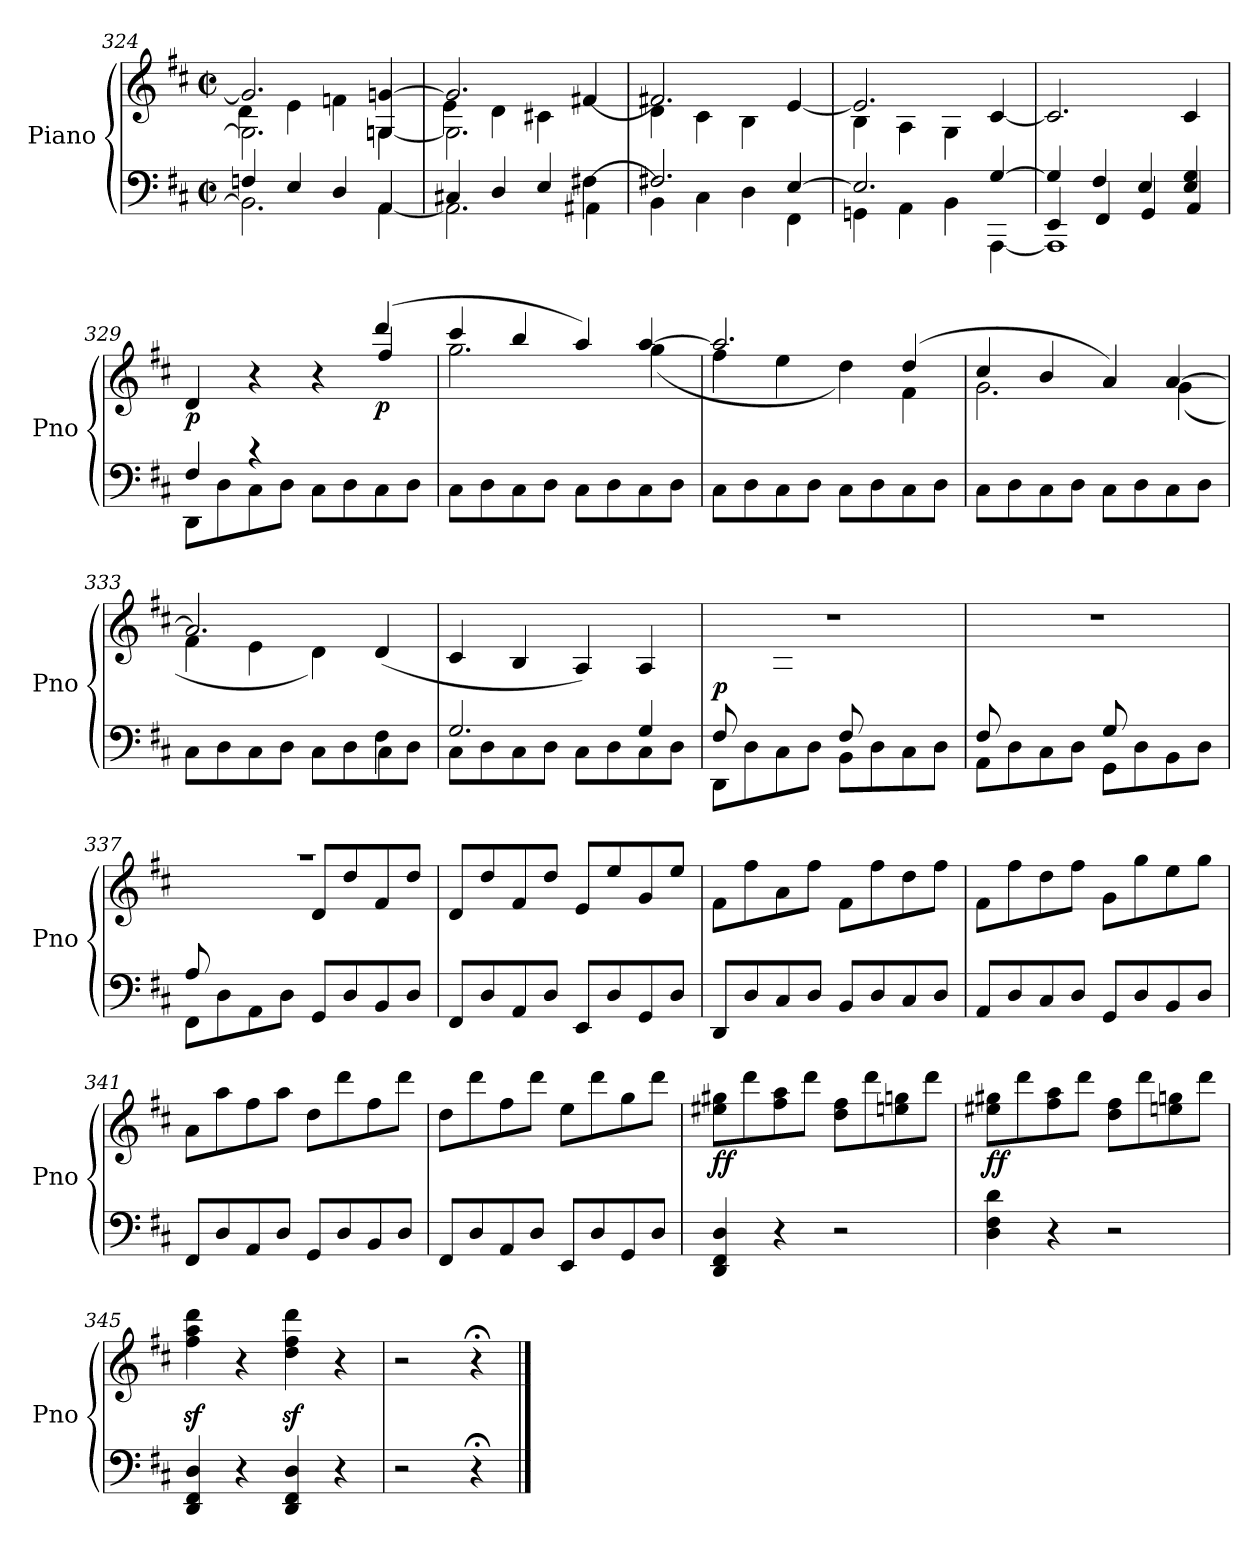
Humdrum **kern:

**kern	**kern	**dynam
*part1	*part1	*part1
*staff2	*staff1	*staff1/2
*I"Piano	*	*
*I'Pno	*	*
*clefF4	*clefG2	*
*k[f#c#]	*k[f#c#]	*
*D:	*D:	*
*M2/2	*M2/2	*
*met(c|)	*met(c|)	*
=324	=324	=324
*^	*^	*
*	*	*	*^	*
4Fn/	2.BB-\]	2.g#/]	2.G#\]	4d\	.
4E/	.	.	.	4e\	.
4D/	.	.	.	4fn\	.
!	!	!	!	!	!LO:DY:b=2
!	!	!	!	!	!LO:DY:n=1:a
4AA/	[<4AA\	[>4gn/	[<4Gn\	4Gn/	sf sf
=325	=325	=325	=325	=325	=325
*	*^	*	*	*	*
2.ryy	4C#X/	2.AA\]	2.g/]	2.G\]	4e\	.
.	4D/	.	.	.	4d\	.
.	4E/	.	.	.	4c#X\	.
!	!	!	!	!	!	!LO:DY:b=2
!	!	!	!	!	!	!LO:DY:n=1:a
[<4F#X\	4AA#X\	4ryy	[>4f#X/	4ryy	4ryy	sf sf
*	*v	*v	*	*	*	*
*	*	*	*v	*v	*
=326	=326	=326	=326	=326
2.F#X/]	4BB\	2.f#X/]	4d\	.
.	4C#\	.	4c#\	.
.	4D\	.	4B\	.
!	!	!	!	!LO:DY:b=2
!	!	!	!	!LO:DY:n=1:a
[>4E/	4FF#\	[>4e/	4ryy	sf sf
!!LO:LB:g=z	!!
=327	=327	=327	=327	=327
2.E/]	4GGn\	2.e/]	4B\	.
.	4AA\	.	4A\	.
.	4BB\	.	4G\	.
!	!	!	!	!LO:DY:b=2
!	!	!	!	!LO:DY:n=1:a
[>4G/	[<4AAA\	[>4c#/	4ryy	sf sf
*	*	*v	*v	*
=328	=328	=328	=328
*	*^	*	*
4G/]	1AAA]	4EE/	2.c#/]	.
4F#/	.	4FF#/	.	.
4E/	.	4GG/	.	.
4E/ 4G/	.	4AA/	4c#/	.
=329	=329	=329	=329	=329
*	*	*	*^	*
!	!	!	!	!	!LO:DY:b
*	*v	*v	*	*	*
4F#/	8DD\L	4d/	2.ryy	p
.	8D\	.	.	.
4rc	8C#\	4r	.	.
.	8D\J	.	.	.
4ryy	8C#\L	4r	.	.
.	8D\	.	.	.
!	!	!	!	!LO:DY:b
4ryy	8C#\	(>4ddd/	4ff#/	p
.	8D\J	.	.	.
*v	*v	*	*	*
=330	=330	=330	=330
8C#\L	4ccc#/	2.gg\	.
8D\	.	.	.
8C#\	4bb/	.	.
8D\J	.	.	.
8C#\L	4aa/)	.	.
8D\	.	.	.
8C#\	[>4aa/	(<4gg\	.
8D\J	.	.	.
=331	=331	=331	=331
8C#\L	2.aa/]	4ff#\	.
8D\	.	.	.
8C#\	.	4ee\	.
8D\J	.	.	.
8C#\L	.	4dd\)	.
8D\	.	.	.
8C#\	(>4dd/	4f#\	.
8D\J	.	.	.
=332	=332	=332	=332
8C#\L	4cc#/	2.g\	.
8D\	.	.	.
8C#\	4b/	.	.
8D\J	.	.	.
8C#\L	4a/)	.	.
8D\	.	.	.
8C#\	[>4a/	(<4g\	.
8D\J	.	.	.
!!LO:LB:g=z	!!
=333	=333	=333	=333
*^	*	*	*
2.ryy	8C#\L	2.a/]	4f#\	.
.	8D\	.	.	.
.	8C#\	.	4e\	.
.	8D\J	.	.	.
.	8C#\L	.	4d\)	.
.	8D\	.	.	.
4F#\	8C#\	(>4d/	4ryy	.
.	8D\J	.	.	.
*	*	*v	*v	*
=334	=334	=334	=334
2.G/	8C#\L	4c#/	.
.	8D\	.	.
.	8C#\	4B/	.
.	8D\J	.	.
.	8C#\L	4A/)	.
.	8D\	.	.
4G/	8C#\	4A/	.
.	8D\J	.	.
=335	=335	=335	=335
*	*	*^	*
!	!	!	!	!LO:DY:b
8F#/L	8DD\L	1r	8ryy	p
4.ryy	8D\	.	8d\	.
.	8C#\	.	8A\	.
.	8D\J	.	8d\J	.
8F#/L	8BB\L	.	8ryy	.
4.ryy	8D\	.	8f#\	.
.	8C#\	.	8d\	.
.	8D\J	.	8f#\J	.
=336	=336	=336	=336	=336
8F#/L	8AA\L	1r	8ryy	.
4.ryy	8D\	.	8f#\	.
.	8C#\	.	8d\	.
.	8D\J	.	8f#\J	.
8G/L	8GG\L	.	8ryy	.
4.ryy	8D\	.	8g\	.
.	8BB\	.	8e\	.
.	8D\J	.	8g\J	.
=337	=337	=337	=337	=337
8A/L	8FF#\L	1r	8ryy	.
2..ryy	8D\	.	8a\	.
.	8AA\	.	8f#\	.
.	8D\J	.	8a\J	.
.	8GG/L	.	8d/L	.
.	8D/	.	8dd/	.
.	8BB/	.	8f#/	.
.	8D/J	.	8dd/J	.
*v	*v	*	*	*
*	*v	*v	*
=338	=338	=338
8FF#/L	8d/L	.
8D/	8dd/	.
8AA/	8f#/	.
8D/J	8dd/J	.
8EE/L	8e/L	.
8D/	8ee/	.
8GG/	8g/	.
8D/J	8ee/J	.
!!LO:LB:g=z
=339	=339	=339
8DD/L	8f#\L	.
8D/	8ff#\	.
8C#/	8a\	.
8D/J	8ff#\J	.
8BB/L	8f#\L	.
8D/	8ff#\	.
8C#/	8dd\	.
8D/J	8ff#\J	.
=340	=340	=340
8AA/L	8f#\L	.
8D/	8ff#\	.
8C#/	8dd\	.
8D/J	8ff#\J	.
8GG/L	8g\L	.
8D/	8gg\	.
8BB/	8ee\	.
8D/J	8gg\J	.
=341	=341	=341
8FF#/L	8a\L	.
8D/	8aa\	.
8AA/	8ff#\	.
8D/J	8aa\J	.
8GG/L	8dd\L	.
8D/	8ddd\	.
8BB/	8ff#\	.
8D/J	8ddd\J	.
=342	=342	=342
8FF#/L	8dd\L	.
8D/	8ddd\	.
8AA/	8ff#\	.
8D/J	8ddd\J	.
8EE/L	8ee\L	.
8D/	8ddd\	.
8GG/	8gg\	.
8D/J	8ddd\J	.
!!LO:PB:g=z
=343	=343	=343
!	!	!LO:DY:b
4DD/ 4FF#/ 4D/	8ee#X\ 8gg#X\L	ff
.	8ddd\	.
4r	8ff#\ 8aa\	.
.	8ddd\J	.
2r	8dd\ 8ff#\L	.
.	8ddd\	.
.	8een\ 8ggn\	.
.	8ddd\J	.
=344	=344	=344
!	!	!LO:DY:b
4D\ 4F#\ 4d\	8ee#X\ 8gg#X\L	ff
.	8ddd\	.
4r	8ff#\ 8aa\	.
.	8ddd\J	.
2r	8dd\ 8ff#\L	.
.	8ddd\	.
.	8een\ 8ggn\	.
.	8ddd\J	.
=345	=345	=345
4DD/ 4FF#/ 4D/	4ff#\z< 4aa\z< 4ddd\z<	.
4r	4r	.
4DD/ 4FF#/ 4D/	4dd\z< 4ff#\z< 4ddd\z<	.
4r	4r	.
=346	=346	=346
2r	2r	.
4r;<	4r;<	.
==	==	==
*-	*-	*-
